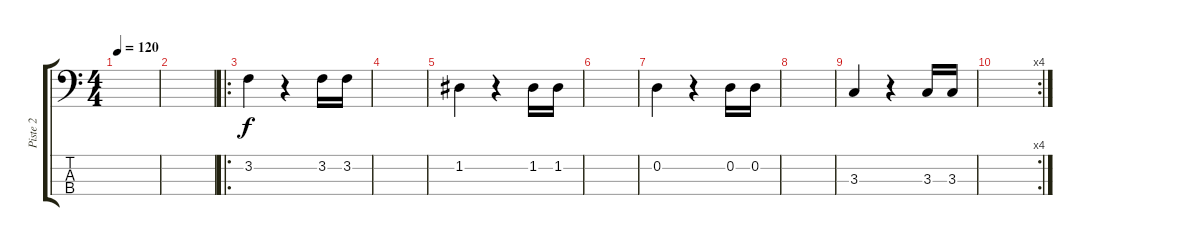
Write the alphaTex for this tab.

\track ("Piste 2" "Piste 2") {instrument synthbass1}
\staff {score tabs}
\tuning (G2 D2 A1 E1) {hide}
\ts (4 4)
\tempo 120
\clef f4
\ks c
|
|
\ro
3.2.4 r.4 3.2.16 3.2.16 |
|
1.2.4 r.4 1.2.16 1.2.16 |
|
0.2.4 r.4 0.2.16 0.2.16 |
|
3.3.4 r.4 3.3.16 3.3.16 |
\rc 4
